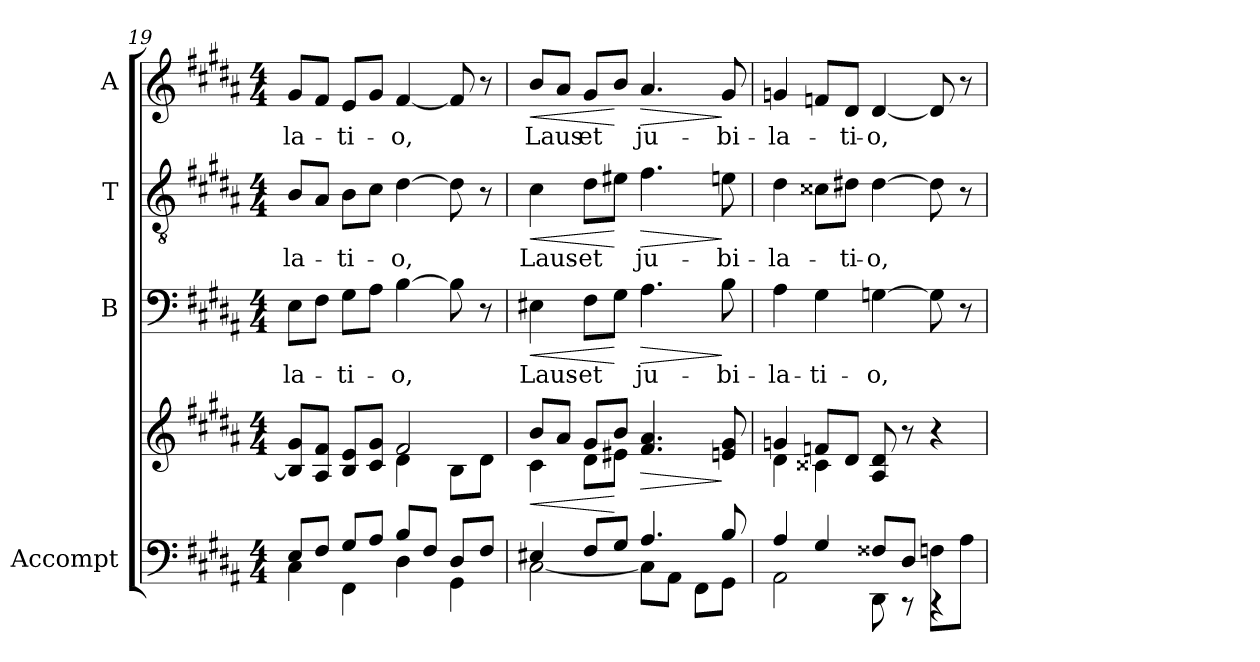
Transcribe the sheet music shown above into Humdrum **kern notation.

**kern	**kern	**dynam	**kern	**text	**dynam	**kern	**text	**dynam	**kern	**text	**dynam
*part4	*part4	*part4	*part3	*part3	*part3	*part2	*part2	*part2	*part1	*part1	*part1
*staff5	*staff4	*staff4/5	*staff3	*staff3	*staff3	*staff2	*staff2	*staff2	*staff1	*staff1	*staff1
*I"Accompt	*	*	*I"B	*	*	*I"T	*	*	*I"A	*	*
*	*	*	*I'B.	*	*	*I'T.	*	*	*	*	*
*clefF4	*clefG2	*	*clefF4	*	*	*clefGv2	*	*	*clefG2	*	*
*	*	*	*	*	*	*ITrd7c12	*	*	*	*	*
*k[f#c#g#d#a#]	*k[f#c#g#d#a#]	*	*k[f#c#g#d#a#]	*	*	*k[f#c#g#d#a#]	*	*	*k[f#c#g#d#a#]	*	*
*B:	*B:	*	*B:	*	*	*B:	*	*	*B:	*	*
*M4/4	*M4/4	*	*M4/4	*	*	*M4/4	*	*	*M4/4	*	*
=19	=19	=19	=19	=19	=19	=19	=19	=19	=19	=19	=19
*^	*^	*	*	*	*	*	*	*	*	*	*
!	!	!	!	!	!	!LO:LY:b:color=#000000	!	!	!	!	!	!	!
!	!	!	!	!	!	!	!	!	!LO:LY:b:color=#000000	!	!	!	!
!	!	!	!	!	!	!	!	!	!	!	!	!LO:LY:b:color=#000000	!
8Ei/L	4C#i\	8Bi]/ 8g#i/L	2ryy	.	8Ei\L	-la-	.	8BBi/L	-la-	.	8g#i/L	-la-	.
8F#i/J	.	8A#i/ 8f#i/J	.	.	8F#i\J	.	.	8AA#i/J	.	.	8f#i/J	.	.
!	!	!	!	!	!	!LO:LY:b:color=#000000	!	!	!	!	!	!	!
!	!	!	!	!	!	!	!	!	!LO:LY:b:color=#000000	!	!	!	!
!	!	!	!	!	!	!	!	!	!	!	!	!LO:LY:b:color=#000000	!
8G#i/L	4FF#i\	8Bi/ 8ei/L	.	.	8G#i\L	-ti-	.	8BBi\L	-ti-	.	8ei/L	-ti-	.
8A#i/J	.	8c#i/ 8g#i/J	.	.	8A#i\J	.	.	8C#i\J	.	.	8g#i/J	.	.
!	!	!	!	!	!	!LO:LY:b:color=#000000	!	!	!	!	!	!	!
!	!	!	!	!	!	!	!	!	!LO:LY:b:color=#000000	!	!	!	!
!	!	!	!	!	!	!	!	!	!	!	!	!LO:LY:b:color=#000000	!
8Bi/L	4D#i\	2f#i/	4d#i\	.	[4Bi\	-o,	.	[4D#i\	-o,	.	[4f#i/	-o,	.
8F#i/J	.	.	.	.	.	.	.	.	.	.	.	.	.
8D#i/L	4GG#i\	.	8Bi\L	.	8Bi\]	.	.	8D#i\]	.	.	8f#i/]	.	.
8F#i/J	.	.	8d#i\J	.	8r	.	.	8r	.	.	8r	.	.
=20	=20	=20	=20	=20	=20	=20	=20	=20	=20	=20	=20	=20	=20
!	!	!	!	!LO:HP:b	!	!	!	!	!	!	!	!	!
!	!	!	!	!	!	!LO:LY:b:color=#000000	!LO:HP:b	!	!	!	!	!	!
!	!	!	!	!	!	!	!	!	!LO:LY:b:color=#000000	!LO:HP:b	!	!	!
!	!	!	!	!	!	!	!	!	!	!	!	!LO:LY:b:color=#000000	!LO:HP:b
4E#Xi/	[2C#i\	8bi/L	4c#i\	<	4E#Xi\	Laus-	<	4C#i\	Laus-	<	8bi/L	Laus	<
.	.	8a#i/J	.	.	.	.	.	.	.	.	8a#i/J	.	.
!	!	!	!	!	!	!LO:LY:b:color=#000000	!	!	!	!	!	!	!
!	!	!	!	!	!	!	!	!	!LO:LY:b:color=#000000	!	!	!	!
!	!	!	!	!	!	!	!	!	!	!	!	!LO:LY:b:color=#000000	!
8F#i/L	.	8g#i/L	8d#i\L	.	8F#i\L	-et	.	8D#i\L	-et	.	8g#i/L	et	.
8G#i/J	.	8bi/J	8e#Xi\J	[	8G#i\J	.	[	8E#Xi\J	.	[	8bi/J	.	[
!	!	!	!	!LO:HP:b	!	!	!	!	!	!	!	!	!
!	!	!	!	!	!	!LO:LY:b:color=#000000	!LO:HP:b	!	!	!	!	!	!
!	!	!	!	!	!	!	!	!	!LO:LY:b:color=#000000	!LO:HP:b	!	!	!
!	!	!	!	!	!	!	!	!	!	!	!	!LO:LY:b:color=#000000	!LO:HP:b
4.A#i/	8C#i\L]	4.f#i/ 4.a#i	2ryy	>	4.A#i\	ju-	>	4.F#i\	ju-	>	4.a#i/	ju-	>
.	8AA#i\J	.	.	.	.	.	.	.	.	.	.	.	.
.	8FF#i\L	.	.	.	.	.	.	.	.	.	.	.	.
!	!	!	!	!	!	!LO:LY:b:color=#000000	!	!	!	!	!	!	!
!	!	!	!	!	!	!	!	!	!LO:LY:b:color=#000000	!	!	!	!
!	!	!	!	!	!	!	!	!	!	!	!	!LO:LY:b:color=#000000	!
8Bi/	8GG#i\J	8eni/ 8g#i	.	]	8Bi\	-bi-	]	8Eni\	-bi-	]	8g#i/	-bi-	]
=21	=21	=21	=21	=21	=21	=21	=21	=21	=21	=21	=21	=21	=21
!	!	!	!	!	!	!LO:LY:b:color=#000000	!	!	!	!	!	!	!
!	!	!	!	!	!	!	!	!	!LO:LY:b:color=#000000	!	!	!	!
!	!	!	!	!	!	!	!	!	!	!	!	!LO:LY:b:color=#000000	!
4A#i/	2AA#i\	4gni/	4d#i\	.	4A#i\	-la-	.	4D#i\	-la-	.	4gni/	-la-	.
!	!	!	!	!	!	!LO:LY:b:color=#000000	!	!	!	!	!	!	!
4G#i/	.	8fni/L	4c##Xi\	.	4G#i\	-ti-	.	8C##Xi\L	.	.	8fni/L	.	.
!	!	!	!	!	!	!	!	!	!LO:LY:b:color=#000000	!	!	!	!
!	!	!	!	!	!	!	!	!	!	!	!	!LO:LY:b:color=#000000	!
.	.	8d#i/J	.	.	.	.	.	8D#Xi\J	-ti-	.	8d#i/J	-ti-	.
!	!	!	!	!	!	!LO:LY:b:color=#000000	!	!	!	!	!	!	!
!	!	!	!	!	!	!	!	!	!LO:LY:b:color=#000000	!	!	!	!
!	!	!	!	!	!	!	!	!	!	!	!	!LO:LY:b:color=#000000	!
8F##Xi/L	8DD#i\	8A#i/ 8d#i	2ryy	.	[4Gni\	-o,	.	[4D#i\	-o,	.	[4d#i/	-o,	.
8D#i/J	8r	8r	.	.	.	.	.	.	.	.	.	.	.
8Fi\L	4r	4r	.	.	8Gi\]	.	.	8D#i\]	.	.	8d#i/]	.	.
8A#i\J	.	.	.	.	8r	.	.	8r	.	.	8r	.	.
*v	*v	*	*	*	*	*	*	*	*	*	*	*	*
*	*v	*v	*	*	*	*	*	*	*	*	*	*
=	=	=	=	=	=	=	=	=	=	=	=
*-	*-	*-	*-	*-	*-	*-	*-	*-	*-	*-	*-
